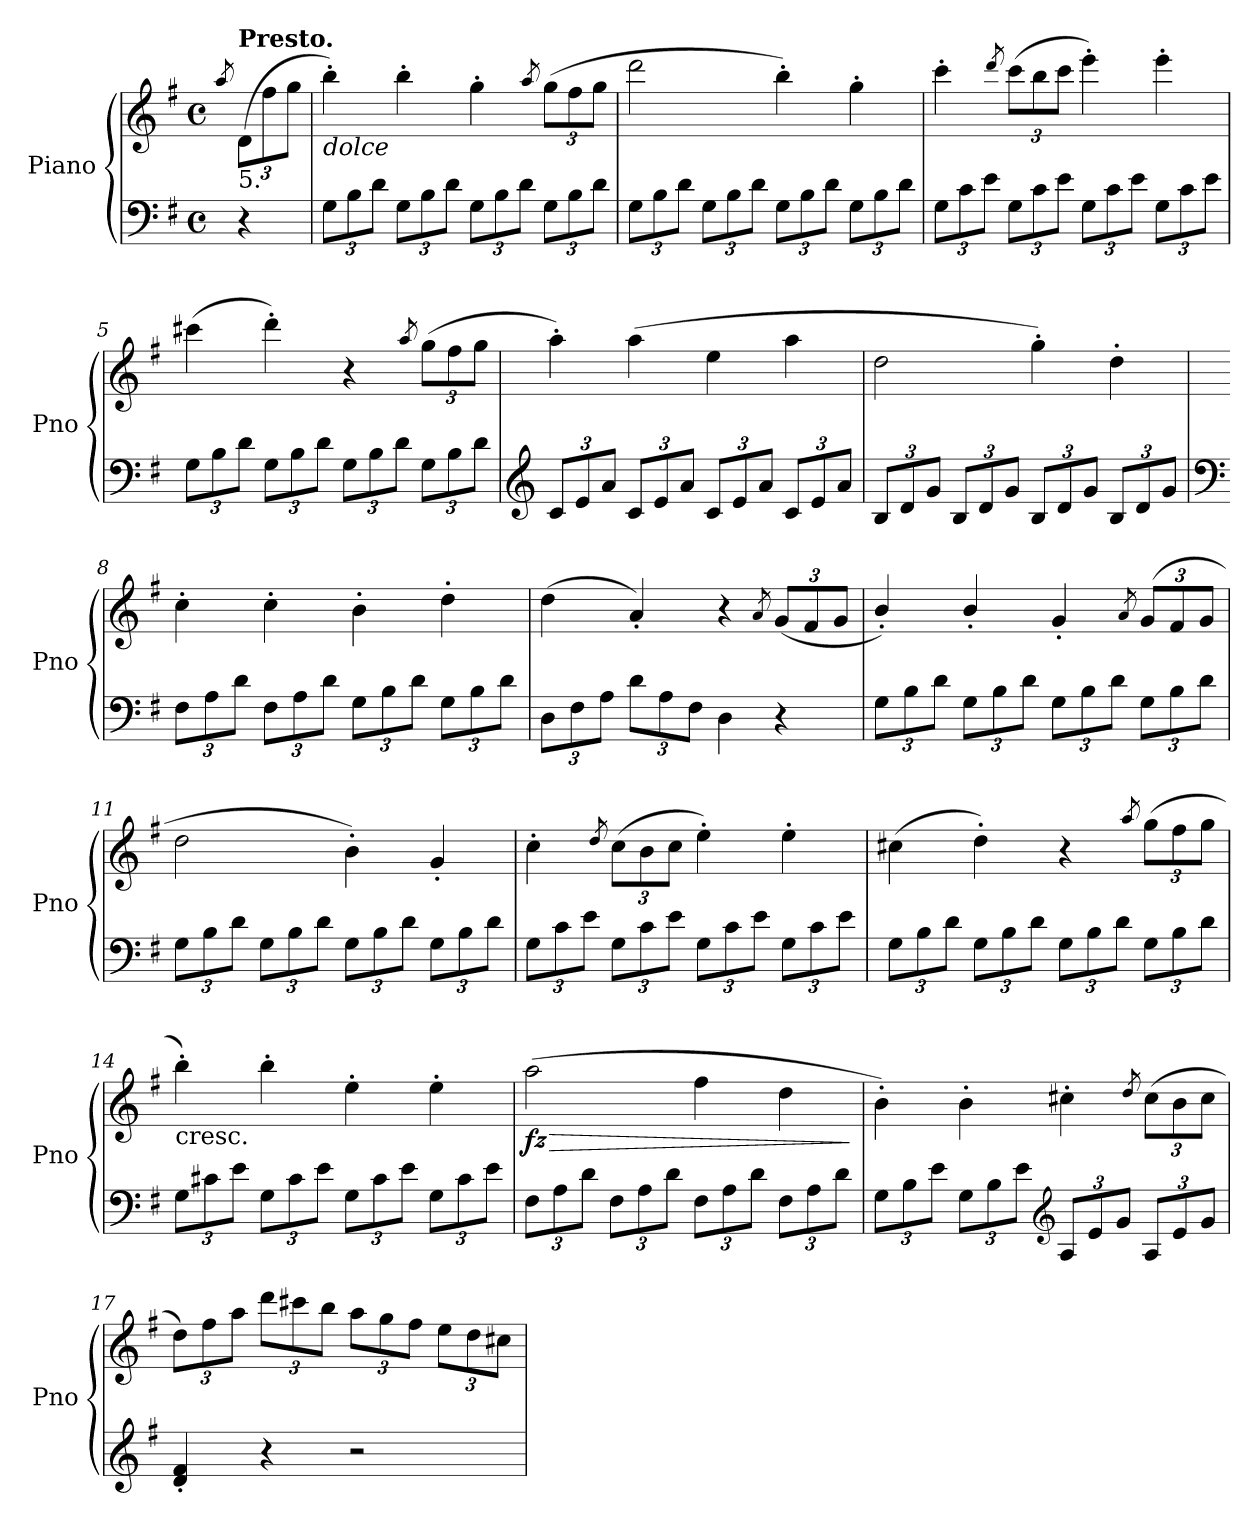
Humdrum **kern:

**kern	**kern	**dynam
*part1	*part1	*part1
*staff2	*staff1	*staff1/2
*I"Piano	*	*
*I'Pno	*	*
*clefF4	*clefG2	*
*k[f#]	*k[f#]	*
*M4/4	*M4/4	*
*met(c)	*met(c)	*
=1	=1	=1
.	8qaa/	.
*	*Xbrackettup	*
!	!LO:TX:b:t=5.	!
!	!LO:TX:a:B:t=Presto.	!
4r	(>12d\L	.
.	12ff#\	.
.	12gg\J	.
=2	=2	=2
*Xbrackettup	*	*
!	!LO:TX:b:i:t=dolce	!
12G<\L	4bb'\)	.
12B\	.	.
12d\J	.	.
12G\L	4bb'\	.
12B\	.	.
12d\J	.	.
12G\L	4gg'\	.
12B\	.	.
12d\J	.	.
.	8qaa/	.
12G\L	(>12gg\L	.
12B\	12ff#\	.
12d\J	12gg\J	.
=3	=3	=3
12G\L	2ddd\	.
12B\	.	.
12d\J	.	.
12G\L	.	.
12B\	.	.
12d\J	.	.
12G\L	4bb'\)	.
12B\	.	.
12d\J	.	.
12G\L	4gg'\	.
12B\	.	.
12d\J	.	.
=4	=4	=4
12G\L	4ccc'\	.
12c\	.	.
12e\J	.	.
.	8qddd/	.
12G\L	(>12ccc\L	.
12c\	12bb\	.
12e\J	12ccc\J	.
12G\L	4eee'\)	.
12c\	.	.
12e\J	.	.
12G\L	4eee'\	.
12c\	.	.
12e\J	.	.
!!LO:LB:g=z
=5	=5	=5
12G\L	(>4ccc#X\	.
12B\	.	.
12d\J	.	.
12G\L	4ddd'\)	.
12B\	.	.
12d\J	.	.
12G\L	4r	.
12B\	.	.
12d\J	.	.
.	8qaa/	.
12G\L	(>12gg\L	.
12B\	12ff#\	.
12d\J	12gg\J	.
=6	=6	=6
*clefG2	*	*
12c</L	4aa'\)	.
12e/	.	.
12a/J	.	.
12c/L	(>4aa\	.
12e/	.	.
12a/J	.	.
12c/L	4ee\	.
12e/	.	.
12a/J	.	.
12c/L	4aa\	.
12e/	.	.
12a/J	.	.
=7	=7	=7
12B</L	2dd\	.
12d/	.	.
12g/J	.	.
12B/L	.	.
12d/	.	.
12g/J	.	.
12B/L	4gg'\)	.
12d/	.	.
12g/J	.	.
12B/L	4dd'\	.
12d/	.	.
12g/J	.	.
!!LO:LB:g=z
=8	=8	=8
*clefF4	*	*
12F#<\L	4cc'\	.
12A\	.	.
12d\J	.	.
12F#\L	4cc'\	.
12A\	.	.
12d\J	.	.
12G<\L	4b'\	.
12B\	.	.
12d\J	.	.
12G\L	4dd'\	.
12B\	.	.
12d\J	.	.
=9	=9	=9
12D<\L	(>4dd\	.
12F#<\	.	.
12A\J	.	.
12d\L	4a'/)	.
12A\	.	.
12F#\J	.	.
4D\	4r	.
.	8qa/	.
4r	(<12g/L	.
.	12f#/	.
.	12g/J	.
=10	=10	=10
12G<\L	4b'/)	.
12B\	.	.
12d\J	.	.
12G\L	4b'/	.
12B\	.	.
12d\J	.	.
12G\L	4g'/	.
12B\	.	.
12d\J	.	.
.	8qa/	.
12G\L	(>12g/L	.
12B\	12f#/	.
12d\J	12g/J	.
=11	=11	=11
12G\L	2dd\	.
12B\	.	.
12d\J	.	.
12G\L	.	.
12B\	.	.
12d\J	.	.
12G\L	4b'\)	.
12B\	.	.
12d\J	.	.
12G\L	4g'/	.
12B\	.	.
12d\J	.	.
!!LO:LB:g=z
=12	=12	=12
12G\L	4cc'\	.
12c\	.	.
12e\J	.	.
.	8qdd/	.
12G\L	(>12cc\L	.
12c\	12b\	.
12e\J	12cc\J	.
12G\L	4ee'\)	.
12c\	.	.
12e\J	.	.
12G\L	4ee'\	.
12c\	.	.
12e\J	.	.
=13	=13	=13
12G\L	(>4cc#X\	.
12B\	.	.
12d\J	.	.
12G\L	4dd'\)	.
12B\	.	.
12d\J	.	.
12G\L	4r	.
12B\	.	.
12d\J	.	.
.	8qaa/	.
12G\L	(>12gg\L	.
12B\	12ff#\	.
12d\J	12gg\J	.
=14	=14	=14
!	!LO:TX:b:t=cresc.	!
12G\L	4bb'\)	.
12c#X\	.	.
12e\J	.	.
12G\L	4bb'\	.
12c#\	.	.
12e\J	.	.
12G\L	4ee'\	.
12c#\	.	.
12e\J	.	.
12G\L	4ee'\	.
12c#\	.	.
12e\J	.	.
!!LO:LB:g=z
=15	=15	=15
!	!	!LO:HP:b
!	!	!LO:DY:n=1:b
12F#<\L	(>2aa\	> fz
12A\	.	.
12d\J	.	.
12F#\L	.	.
12A\	.	.
12d\J	.	.
12F#\L	4ff#\	.
12A\	.	.
12d\J	.	.
12F#\L	4dd\	.
12A\	.	.
12d\J	.	.
.	.	]
=16	=16	=16
12G<\L	4b'\)	.
12B\	.	.
12e\J	.	.
12G\L	4b'\	.
12B\	.	.
12e\J	.	.
*clefG2	*	*
12A/L	4cc#X'\	.
12e/	.	.
12g/J	.	.
.	8qdd/	.
12A/L	(>12cc#\L	.
12e/	12b\	.
12g/J	12cc#\J	.
=17	=17	=17
4d/'< 4f#/'<	12dd\L)	.
.	12ff#\	.
.	12aa\J	.
4r	12ddd\L	.
.	12ccc#X\	.
.	12bb\J	.
2r	12aa\L	.
.	12gg\	.
.	12ff#\J	.
.	12ee\L	.
.	12dd\	.
.	12cc#X\J	.
=	=	=
*-	*-	*-
